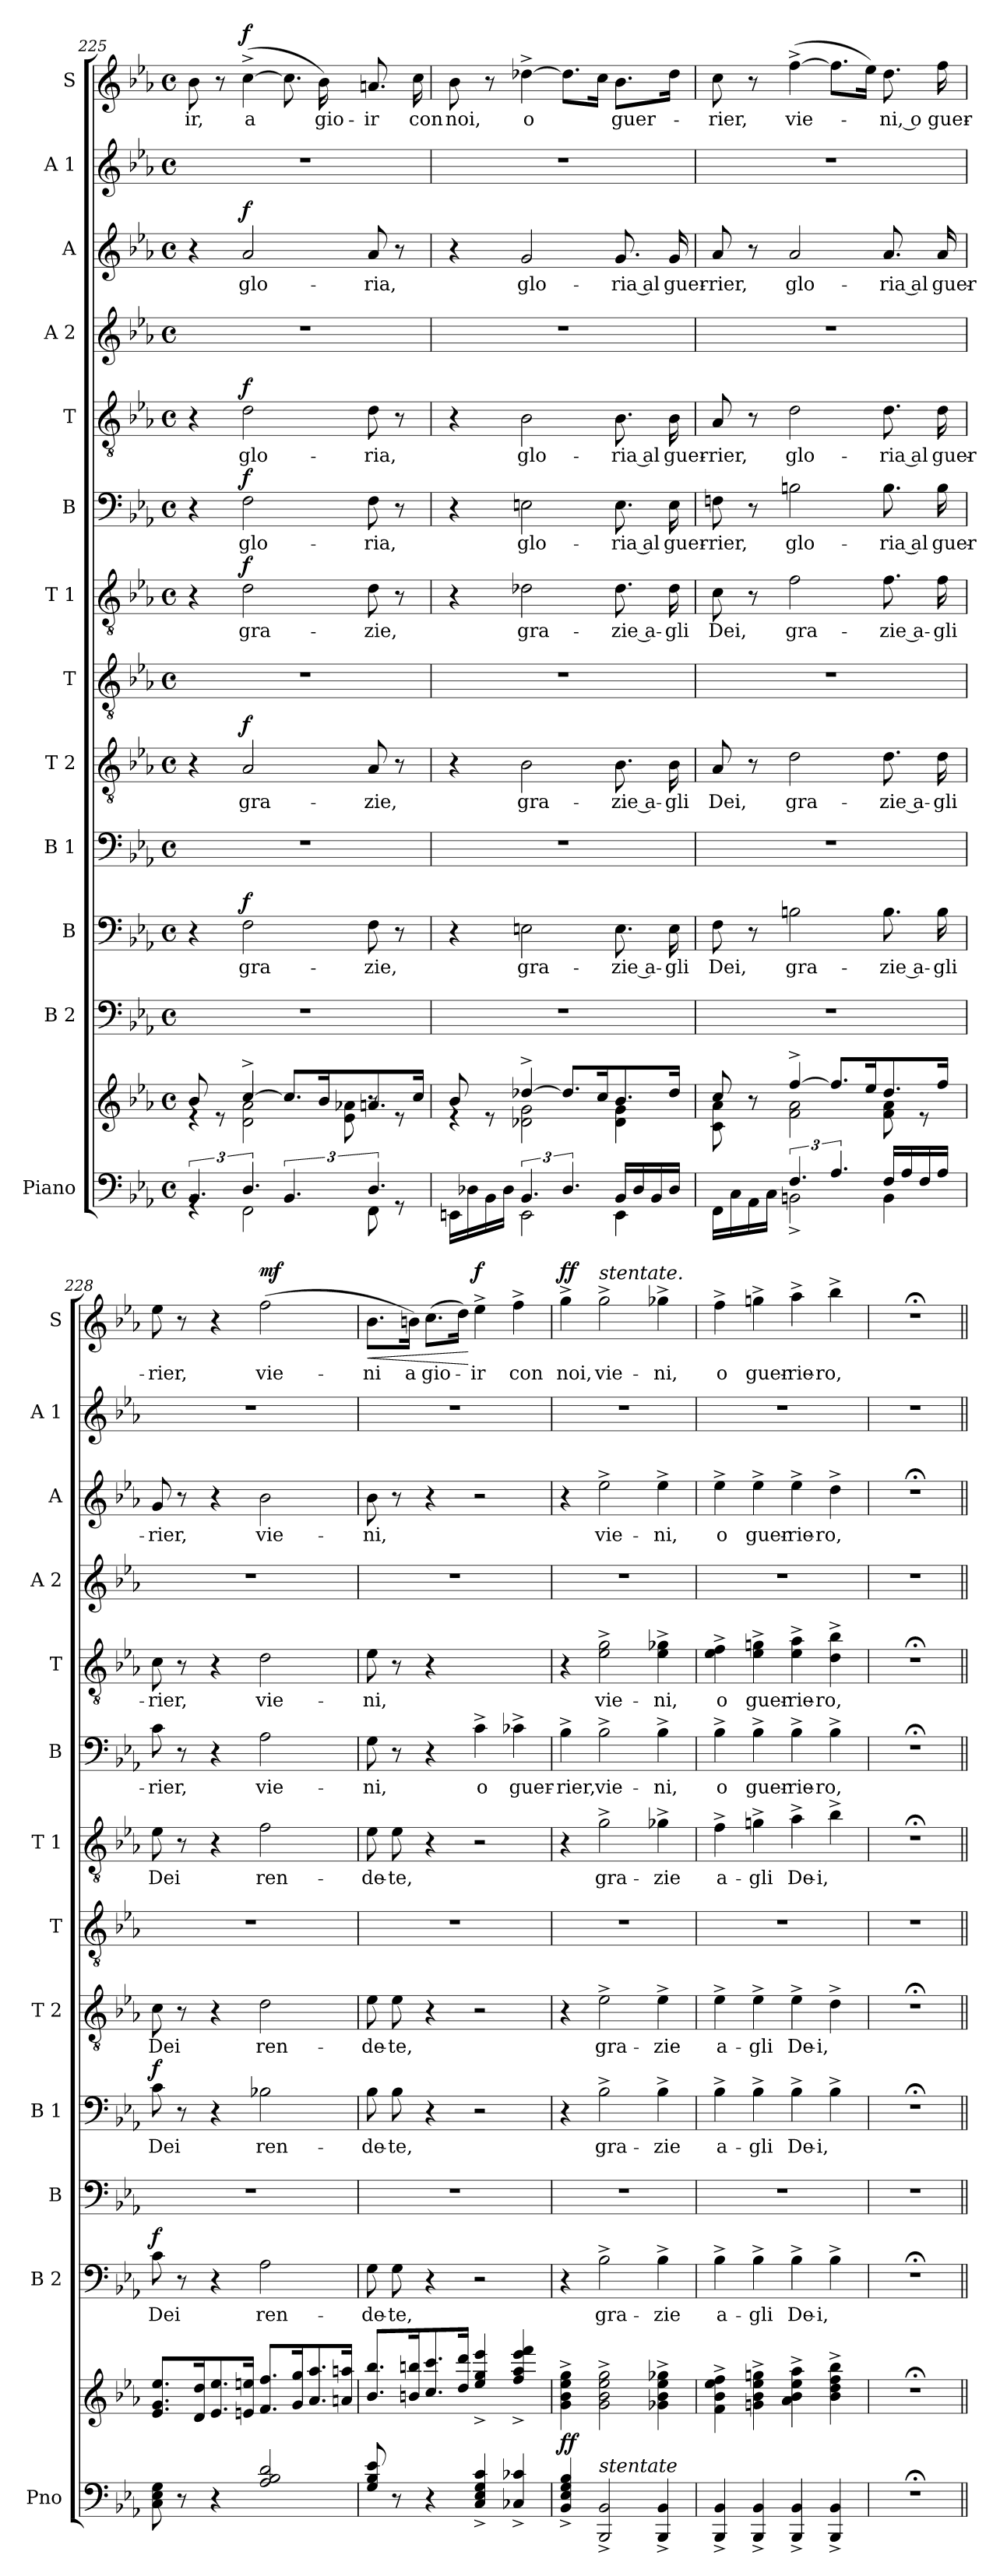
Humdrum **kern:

**kern	**kern	**dynam	**kern	**text	**dynam	**kern	**text	**dynam	**kern	**text	**dynam	**kern	**text	**dynam	**kern	**kern	**text	**dynam	**kern	**text	**dynam	**kern	**text	**dynam	**kern	**kern	**text	**dynam	**kern	**kern	**text	**dynam
*part13	*part13	*part13	*part12	*part12	*part12	*part11	*part11	*part11	*part10	*part10	*part10	*part9	*part9	*part9	*part8	*part7	*part7	*part7	*part6	*part6	*part6	*part5	*part5	*part5	*part4	*part3	*part3	*part3	*part2	*part1	*part1	*part1
*staff14	*staff13	*staff13/14	*staff12	*staff12	*staff12	*staff11	*staff11	*staff11	*staff10	*staff10	*staff10	*staff9	*staff9	*staff9	*staff8	*staff7	*staff7	*staff7	*staff6	*staff6	*staff6	*staff5	*staff5	*staff5	*staff4	*staff3	*staff3	*staff3	*staff2	*staff1	*staff1	*staff1
*I"Piano	*	*	*I"B 2	*	*	*I"B	*	*	*I"B 1	*	*	*I"T 2	*	*	*I"T	*I"T 1	*	*	*I"B	*	*	*I"T	*	*	*I"A 2	*I"A	*	*	*I"A 1	*I"S	*	*
*I'Pno	*	*	*I'B 2	*	*	*I'B	*	*	*I'B 1	*	*	*I'T 2	*	*	*I'T	*I'T 1	*	*	*I'B	*	*	*I'T	*	*	*I'A 2	*I'A	*	*	*I'A 1	*I'S	*	*
*clefF4	*clefG2	*	*clefF4	*	*	*clefF4	*	*	*clefF4	*	*	*clefGv2	*	*	*clefGv2	*clefGv2	*	*	*clefF4	*	*	*clefGv2	*	*	*clefG2	*clefG2	*	*	*clefG2	*clefG2	*	*
*k[b-e-a-]	*k[b-e-a-]	*	*k[b-e-a-]	*	*	*k[b-e-a-]	*	*	*k[b-e-a-]	*	*	*k[b-e-a-]	*	*	*k[b-e-a-]	*k[b-e-a-]	*	*	*k[b-e-a-]	*	*	*k[b-e-a-]	*	*	*k[b-e-a-]	*k[b-e-a-]	*	*	*k[b-e-a-]	*k[b-e-a-]	*	*
*M4/4	*M4/4	*	*M4/4	*	*	*M4/4	*	*	*M4/4	*	*	*M4/4	*	*	*M4/4	*M4/4	*	*	*M4/4	*	*	*M4/4	*	*	*M4/4	*M4/4	*	*	*M4/4	*M4/4	*	*
*met(c)	*met(c)	*	*met(c)	*	*	*met(c)	*	*	*met(c)	*	*	*met(c)	*	*	*met(c)	*met(c)	*	*	*met(c)	*	*	*met(c)	*	*	*met(c)	*met(c)	*	*	*met(c)	*met(c)	*	*
=225	=225	=225	=225	=225	=225	=225	=225	=225	=225	=225	=225	=225	=225	=225	=225	=225	=225	=225	=225	=225	=225	=225	=225	=225	=225	=225	=225	=225	=225	=225	=225	=225
*^	*^	*	*	*	*	*	*	*	*	*	*	*	*	*	*	*	*	*	*	*	*	*	*	*	*	*	*	*	*	*	*	*
*	*	*	*^	*	*	*	*	*	*	*	*	*	*	*	*	*	*	*	*	*	*	*	*	*	*	*	*	*	*	*	*	*	*	*
!	!	!	!	!	!	!	!	!	!	!	!	!	!	!	!	!	!	!	!	!	!	!	!	!	!	!	!	!	!	!	!	!	!	!LO:LY:b	!
6.BB-/	4rGG	8b-/	4re	2.ryy	.	1r	.	.	4r	.	.	1r	.	.	4r	.	.	1r	4r	.	.	4r	.	.	4r	.	.	1r	4r	.	.	1r	8b-\	-ir,	.
.	.	8re	.	.	.	.	.	.	.	.	.	.	.	.	.	.	.	.	.	.	.	.	.	.	.	.	.	.	.	.	.	.	8r	.	.
!	!	!	!	!	!	!	!	!	!	!LO:LY:b	!LO:DY:a	!	!	!	!	!LO:LY:b	!LO:DY:a	!	!	!LO:LY:b	!LO:DY:a	!	!LO:LY:b	!LO:DY:a	!	!LO:LY:b	!LO:DY:a	!	!	!LO:LY:b	!LO:DY:a	!	!	!LO:LY:b	!LO:DY:a
6.D/	2FF\	[4cc^/	2d\ 2a-\	.	.	.	.	.	2F\	gra-	f	.	.	.	2A-/	gra-	f	.	2d\	gra-	f	2F\	glo-	f	2d\	glo-	f	.	2a-/	glo-	f	.	(>[4cc^\	a	f
6.BB-/	.	8.cc/L]	.	.	.	.	.	.	.	.	.	.	.	.	.	.	.	.	.	.	.	.	.	.	.	.	.	.	.	.	.	.	8.cc\]	.	.
!	!	!	!	!	!	!	!	!	!	!	!	!	!	!	!	!	!	!	!	!	!	!	!	!	!	!	!	!	!	!	!	!	!	!LO:LY:b	!
.	.	16b-/K	.	.	.	.	.	.	.	.	.	.	.	.	.	.	.	.	.	.	.	.	.	.	.	.	.	.	.	.	.	.	16b-\)	gio-	.
!	!	!	!	!	!	!	!	!	!	!LO:LY:b	!	!	!	!	!	!LO:LY:b	!	!	!	!LO:LY:b	!	!	!LO:LY:b	!	!	!LO:LY:b	!	!	!	!LO:LY:b	!	!	!	!LO:LY:b	!
6.D/	8FF\	8.an/	8e-\ 8a-X\	8r	.	.	.	.	8F\	-zie,	.	.	.	.	8A-/	-zie,	.	.	8d\	-zie,	.	8F\	-ria,	.	8d\	-ria,	.	.	8a-/	-ria,	.	.	8.an/	-ir	.
.	8rGG	.	8re	8ryy	.	.	.	.	8r	.	.	.	.	.	8r	.	.	.	8r	.	.	8r	.	.	8r	.	.	.	8r	.	.	.	.	.	.
!	!	!	!	!	!	!	!	!	!	!	!	!	!	!	!	!	!	!	!	!	!	!	!	!	!	!	!	!	!	!	!	!	!	!LO:LY:b	!
.	.	16cc/Jk	.	.	.	.	.	.	.	.	.	.	.	.	.	.	.	.	.	.	.	.	.	.	.	.	.	.	.	.	.	.	16cc\	con	.
*	*	*	*v	*v	*	*	*	*	*	*	*	*	*	*	*	*	*	*	*	*	*	*	*	*	*	*	*	*	*	*	*	*	*	*	*
=226	=226	=226	=226	=226	=226	=226	=226	=226	=226	=226	=226	=226	=226	=226	=226	=226	=226	=226	=226	=226	=226	=226	=226	=226	=226	=226	=226	=226	=226	=226	=226	=226	=226	=226
!	!	!	!	!	!	!	!	!	!	!	!	!	!	!	!	!	!	!	!	!	!	!	!	!	!	!	!	!	!	!	!	!	!LO:LY:b	!
16EEn\LL	4ryy	8b-/	4re	.	1r	.	.	4r	.	.	1r	.	.	4r	.	.	1r	4r	.	.	4r	.	.	4r	.	.	1r	4r	.	.	1r	8b-\	noi,	.
16D-X\	.	.	.	.	.	.	.	.	.	.	.	.	.	.	.	.	.	.	.	.	.	.	.	.	.	.	.	.	.	.	.	.	.	.
16BB-\	.	8re	.	.	.	.	.	.	.	.	.	.	.	.	.	.	.	.	.	.	.	.	.	.	.	.	.	.	.	.	.	8r	.	.
16D-\JJ	.	.	.	.	.	.	.	.	.	.	.	.	.	.	.	.	.	.	.	.	.	.	.	.	.	.	.	.	.	.	.	.	.	.
!	!	!	!	!	!	!	!	!	!LO:LY:b	!	!	!	!	!	!LO:LY:b	!	!	!	!LO:LY:b	!	!	!LO:LY:b	!	!	!LO:LY:b	!	!	!	!LO:LY:b	!	!	!	!LO:LY:b	!
6.BB-/	2EE\	[4dd-X^/	2d-X\ 2g\	.	.	.	.	2En\	gra-	.	.	.	.	2B-\	gra-	.	.	2d-X\	gra-	.	2En\	glo-	.	2B-\	glo-	.	.	2g/	glo-	.	.	[4dd-X^\	o	.
6.D-/	.	8.dd-/L]	.	.	.	.	.	.	.	.	.	.	.	.	.	.	.	.	.	.	.	.	.	.	.	.	.	.	.	.	.	8.dd-\L]	.	.
.	.	16cc/K	.	.	.	.	.	.	.	.	.	.	.	.	.	.	.	.	.	.	.	.	.	.	.	.	.	.	.	.	.	16cc\Jk	.	.
!	!	!	!	!	!	!	!	!	!LO:LY:b	!	!	!	!	!	!LO:LY:b	!	!	!	!LO:LY:b	!	!	!LO:LY:b	!	!	!LO:LY:b	!	!	!	!LO:LY:b	!	!	!	!LO:LY:b	!
16BB-/LL	4EE\	8.b-/	4d-\ 4g\	.	.	.	.	8.E\	-zie a-	.	.	.	.	8.B-\	-zie a-	.	.	8.d-\	-zie a-	.	8.E\	-ria al	.	8.B-\	-ria al	.	.	8.g/	-ria al	.	.	8.b-\L	guer-	.
16D-/	.	.	.	.	.	.	.	.	.	.	.	.	.	.	.	.	.	.	.	.	.	.	.	.	.	.	.	.	.	.	.	.	.	.
16BB-/	.	.	.	.	.	.	.	.	.	.	.	.	.	.	.	.	.	.	.	.	.	.	.	.	.	.	.	.	.	.	.	.	.	.
!	!	!	!	!	!	!	!	!	!LO:LY:b	!	!	!	!	!	!LO:LY:b	!	!	!	!LO:LY:b	!	!	!LO:LY:b	!	!	!LO:LY:b	!	!	!	!LO:LY:b	!	!	!	!	!
16D-/JJ	.	16dd-/Jk	.	.	.	.	.	16E\	-gli	.	.	.	.	16B-\	-gli	.	.	16d-\	-gli	.	16E\	guer-	.	16B-\	guer-	.	.	16g/	guer-	.	.	16dd-\Jk	.	.
=227	=227	=227	=227	=227	=227	=227	=227	=227	=227	=227	=227	=227	=227	=227	=227	=227	=227	=227	=227	=227	=227	=227	=227	=227	=227	=227	=227	=227	=227	=227	=227	=227	=227	=227
!	!	!	!	!	!	!	!	!	!LO:LY:b	!	!	!	!	!	!LO:LY:b	!	!	!	!LO:LY:b	!	!	!LO:LY:b	!	!	!LO:LY:b	!	!	!	!LO:LY:b	!	!	!	!LO:LY:b	!
16FF\LL	4ryy	8cc/	8c\ 8a-\	.	1r	.	.	8F\	Dei,	.	1r	.	.	8A-/	Dei,	.	1r	8c\	Dei,	.	8Fn\	-rier,	.	8A-/	-rier,	.	1r	8a-/	-rier,	.	1r	8cc\	-rier,	.
16C\	.	.	.	.	.	.	.	.	.	.	.	.	.	.	.	.	.	.	.	.	.	.	.	.	.	.	.	.	.	.	.	.	.	.
16AA-\	.	8r	8ryy	.	.	.	.	8r	.	.	.	.	.	8r	.	.	.	8r	.	.	8r	.	.	8r	.	.	.	8r	.	.	.	8r	.	.
16C\JJ	.	.	.	.	.	.	.	.	.	.	.	.	.	.	.	.	.	.	.	.	.	.	.	.	.	.	.	.	.	.	.	.	.	.
!	!	!	!	!	!	!	!	!	!LO:LY:b	!	!	!	!	!	!LO:LY:b	!	!	!	!LO:LY:b	!	!	!LO:LY:b	!	!	!LO:LY:b	!	!	!	!LO:LY:b	!	!	!	!LO:LY:b	!
6.F/	2BBn^\	[4ff^/	2f\ 2a-\	.	.	.	.	2Bn\	gra-	.	.	.	.	2d\	gra-	.	.	2f\	gra-	.	2Bn\	glo-	.	2d\	glo-	.	.	2a-/	glo-	.	.	(>[4ff^\	vie-	.
6.A-/	.	8.ff/L]	.	.	.	.	.	.	.	.	.	.	.	.	.	.	.	.	.	.	.	.	.	.	.	.	.	.	.	.	.	8.ff\L]	.	.
.	.	16ee-/K	.	.	.	.	.	.	.	.	.	.	.	.	.	.	.	.	.	.	.	.	.	.	.	.	.	.	.	.	.	16ee-\Jk)	.	.
!	!	!	!	!	!	!	!	!	!LO:LY:b	!	!	!	!	!	!LO:LY:b	!	!	!	!LO:LY:b	!	!	!LO:LY:b	!	!	!LO:LY:b	!	!	!	!LO:LY:b	!	!	!	!LO:LY:b	!
16F/LL	4BB\	8.dd/	8f\ 8a-\	.	.	.	.	8.B\	-zie a-	.	.	.	.	8.d\	-zie a-	.	.	8.f\	-zie a-	.	8.B\	-ria al	.	8.d\	-ria al	.	.	8.a-/	-ria al	.	.	8.dd\	-ni, o	.
16A-/	.	.	.	.	.	.	.	.	.	.	.	.	.	.	.	.	.	.	.	.	.	.	.	.	.	.	.	.	.	.	.	.	.	.
16F/	.	.	8re	.	.	.	.	.	.	.	.	.	.	.	.	.	.	.	.	.	.	.	.	.	.	.	.	.	.	.	.	.	.	.
!	!	!	!	!	!	!	!	!	!LO:LY:b	!	!	!	!	!	!LO:LY:b	!	!	!	!LO:LY:b	!	!	!LO:LY:b	!	!	!LO:LY:b	!	!	!	!LO:LY:b	!	!	!	!LO:LY:b	!
16A-/JJ	.	16ff/Jk	.	.	.	.	.	16B\	-gli	.	.	.	.	16d\	-gli	.	.	16f\	-gli	.	16B\	guer-	.	16d\	guer-	.	.	16a-/	guer-	.	.	16ff\	guer-	.
*v	*v	*	*	*	*	*	*	*	*	*	*	*	*	*	*	*	*	*	*	*	*	*	*	*	*	*	*	*	*	*	*	*	*	*
*	*v	*v	*	*	*	*	*	*	*	*	*	*	*	*	*	*	*	*	*	*	*	*	*	*	*	*	*	*	*	*	*	*	*
!!LO:PB:g=z
=228	=228	=228	=228	=228	=228	=228	=228	=228	=228	=228	=228	=228	=228	=228	=228	=228	=228	=228	=228	=228	=228	=228	=228	=228	=228	=228	=228	=228	=228	=228	=228	=228
!	!	!	!	!LO:LY:b	!LO:DY:a	!	!	!	!	!LO:LY:b	!LO:DY:a	!	!LO:LY:b	!	!	!	!LO:LY:b	!	!	!LO:LY:b	!	!	!LO:LY:b	!	!	!	!LO:LY:b	!	!	!	!LO:LY:b	!
8C\ 8E-\ 8G\	8.e-/ 8.g/ 8.ee-/L	.	8c\	Dei	f	1r	.	.	8c\	Dei	f	8c\	Dei	.	1r	8e-\	Dei	.	8c\	-rier,	.	8c\	-rier,	.	1r	8g/	-rier,	.	1r	8ee-\	-rier,	.
8r	.	.	8r	.	.	.	.	.	8r	.	.	8r	.	.	.	8r	.	.	8r	.	.	8r	.	.	.	8r	.	.	.	8r	.	.
.	16d/ 16dd/K	.	.	.	.	.	.	.	.	.	.	.	.	.	.	.	.	.	.	.	.	.	.	.	.	.	.	.	.	.	.	.
4r	8.e-/ 8.ee-/	.	4r	.	.	.	.	.	4r	.	.	4r	.	.	.	4r	.	.	4r	.	.	4r	.	.	.	4r	.	.	.	4r	.	.
.	16en/ 16een/Jk	.	.	.	.	.	.	.	.	.	.	.	.	.	.	.	.	.	.	.	.	.	.	.	.	.	.	.	.	.	.	.
!	!	!	!	!LO:LY:b	!	!	!	!	!	!LO:LY:b	!	!	!LO:LY:b	!	!	!	!LO:LY:b	!	!	!LO:LY:b	!	!	!LO:LY:b	!	!	!	!LO:LY:b	!	!	!	!LO:LY:b	!LO:DY:a
2A-/ 2B-/ 2d/	8.f/ 8.ff/L	.	2A-\	ren-	.	.	.	.	2B-X\	ren-	.	2d\	ren-	.	.	2f\	ren-	.	2A-\	vie-	.	2d\	vie-	.	.	2b-\	vie-	.	.	(>2ff\	vie-	mf
.	16g/ 16gg/K	.	.	.	.	.	.	.	.	.	.	.	.	.	.	.	.	.	.	.	.	.	.	.	.	.	.	.	.	.	.	.
.	8.a-/ 8.aa-/	.	.	.	.	.	.	.	.	.	.	.	.	.	.	.	.	.	.	.	.	.	.	.	.	.	.	.	.	.	.	.
.	16an/ 16aan/Jk	.	.	.	.	.	.	.	.	.	.	.	.	.	.	.	.	.	.	.	.	.	.	.	.	.	.	.	.	.	.	.
=229	=229	=229	=229	=229	=229	=229	=229	=229	=229	=229	=229	=229	=229	=229	=229	=229	=229	=229	=229	=229	=229	=229	=229	=229	=229	=229	=229	=229	=229	=229	=229	=229
!	!	!	!	!LO:LY:b	!	!	!	!	!	!LO:LY:b	!	!	!LO:LY:b	!	!	!	!LO:LY:b	!	!	!LO:LY:b	!	!	!LO:LY:b	!	!	!	!LO:LY:b	!	!	!	!LO:LY:b	!LO:HP:b
8G/ 8B-/ 8e-/	8.b-/ 8.bb-/L	.	8G\	-de-	.	1r	.	.	8B-\	-de-	.	8e-\	-de-	.	1r	8e-\	-de-	.	8G\	-ni,	.	8e-\	-ni,	.	1r	8b-\	-ni,	.	1r	8.b-\L	-ni	<
!	!	!	!	!LO:LY:b	!	!	!	!	!	!LO:LY:b	!	!	!LO:LY:b	!	!	!	!LO:LY:b	!	!	!	!	!	!	!	!	!	!	!	!	!	!	!
8r	.	.	8G\	-te,	.	.	.	.	8B-\	-te,	.	8e-\	-te,	.	.	8e-\	-te,	.	8r	.	.	8r	.	.	.	8r	.	.	.	.	.	.
!	!	!	!	!	!	!	!	!	!	!	!	!	!	!	!	!	!	!	!	!	!	!	!	!	!	!	!	!	!	!	!LO:LY:b	!
.	16bn/ 16bbn/K	.	.	.	.	.	.	.	.	.	.	.	.	.	.	.	.	.	.	.	.	.	.	.	.	.	.	.	.	16bn\Jk)	a	.
!	!	!	!	!	!	!	!	!	!	!	!	!	!	!	!	!	!	!	!	!	!	!	!	!	!	!	!	!	!	!	!LO:LY:b	!
4r	8.cc/ 8.ccc/	.	4r	.	.	.	.	.	4r	.	.	4r	.	.	.	4r	.	.	4r	.	.	4r	.	.	.	4r	.	.	.	(>8.cc\L	gio-	.
.	16dd/ 16ddd/Jk	.	.	.	.	.	.	.	.	.	.	.	.	.	.	.	.	.	.	.	.	.	.	.	.	.	.	.	.	16dd\Jk)	.	.
!	!	!	!	!	!	!	!	!	!	!	!	!	!	!	!	!	!	!	!	!LO:LY:b	!	!	!	!	!	!	!	!	!	!	!LO:LY:b	!LO:DY:n=1:a
4C/^ 4E-/^ 4G/^ 4c/^	4ee-/^ 4gg/^ 4eee-/^	.	2r	.	.	.	.	.	2r	.	.	2r	.	.	.	2r	.	.	4c^\	o	.	2ryy	.	.	.	2r	.	.	.	4ee-^\	-ir	[ f
!	!	!	!	!	!	!	!	!	!	!	!	!	!	!	!	!	!	!	!	!LO:LY:b	!	!	!	!	!	!	!	!	!	!	!LO:LY:b	!
4C-X/^ 4c-X/^	4ff/^ 4aa-/^ 4eee-/^ 4fff/^	.	.	.	.	.	.	.	.	.	.	.	.	.	.	.	.	.	4c-X^\	guer-	.	.	.	.	.	.	.	.	.	4ff^\	con	.
=230	=230	=230	=230	=230	=230	=230	=230	=230	=230	=230	=230	=230	=230	=230	=230	=230	=230	=230	=230	=230	=230	=230	=230	=230	=230	=230	=230	=230	=230	=230	=230	=230
*	*8va	*	*	*	*	*	*	*	*	*	*	*	*	*	*	*	*	*	*	*	*	*	*	*	*	*	*	*	*	*	*	*
!	!	!LO:DY:b	!	!	!	!	!	!	!	!	!	!	!	!	!	!	!	!	!	!LO:LY:b	!	!	!	!	!	!	!	!	!	!	!LO:LY:b	!LO:DY:a
4BB-/^ 4E-/^ 4G/^ 4B-/^	4gg\^ 4bb-\^ 4eee-\^ 4ggg\^	ff	4r	.	.	1r	.	.	4r	.	.	4r	.	.	1r	4r	.	.	4B-^\	-rier,	.	4r	.	.	1r	4r	.	.	1r	4gg^\	noi,	ff
!	!	!	!	!	!	!	!	!	!	!	!	!	!	!	!	!	!	!	!	!	!	!	!	!	!	!	!	!	!	!LO:TX:a:i:t=stentate.	!	!
!LO:TX:a:i:t=stentate	!	!	!	!	!	!	!	!	!	!	!	!	!	!	!	!	!	!	!	!	!	!	!	!	!	!	!	!	!	!	!	!
!	!	!	!	!LO:LY:b	!	!	!	!	!	!LO:LY:b	!	!	!LO:LY:b	!	!	!	!LO:LY:b	!	!	!LO:LY:b	!	!	!LO:LY:b	!	!	!	!LO:LY:b	!	!	!	!LO:LY:b	!
2BBB-/^ 2BB-/^	2gg\^ 2bb-\^ 2eee-\^ 2ggg\^	.	2B-^\	gra-	.	.	.	.	2B-^\	gra-	.	2e-^\	gra-	.	.	2g^\	gra-	.	2B-^\	vie-	.	2e-!\^ 2g\^	vie-	.	.	2ee-^\	vie-	.	.	2gg^\	vie-	.
!	!	!	!	!LO:LY:b	!	!	!	!	!	!LO:LY:b	!	!	!LO:LY:b	!	!	!	!LO:LY:b	!	!	!LO:LY:b	!	!	!LO:LY:b	!	!	!	!LO:LY:b	!	!	!	!LO:LY:b	!
4BBB-/^ 4BB-/^	4gg-X\^ 4bb-\^ 4eee-\^ 4ggg-X\^	.	4B-^\	-zie	.	.	.	.	4B-^\	-zie	.	4e-^\	-zie	.	.	4g-X^\	-zie	.	4B-^\	-ni,	.	4e-!\^ 4g-X\^	-ni,	.	.	4ee-^\	-ni,	.	.	4gg-X^\	-ni,	.
=231	=231	=231	=231	=231	=231	=231	=231	=231	=231	=231	=231	=231	=231	=231	=231	=231	=231	=231	=231	=231	=231	=231	=231	=231	=231	=231	=231	=231	=231	=231	=231	=231
!	!	!	!	!LO:LY:b	!	!	!	!	!	!LO:LY:b	!	!	!LO:LY:b	!	!	!	!LO:LY:b	!	!	!LO:LY:b	!	!	!LO:LY:b	!	!	!	!LO:LY:b	!	!	!	!LO:LY:b	!
4BBB-/^ 4BB-/^	4ff\^ 4bb-\^ 4eee-\^ 4fff\^	.	4B-^\	a-	.	1r	.	.	4B-^\	a-	.	4e-^\	a-	.	1r	4f^\	a-	.	4B-^\	o	.	4e-!\^ 4f\^	o	.	1r	4ee-^\	o	.	1r	4ff^\	o	.
!	!	!	!	!LO:LY:b	!	!	!	!	!	!LO:LY:b	!	!	!LO:LY:b	!	!	!	!LO:LY:b	!	!	!LO:LY:b	!	!	!LO:LY:b	!	!	!	!LO:LY:b	!	!	!	!LO:LY:b	!
4BBB-/^ 4BB-/^	4ggn\^ 4bb-\^ 4eee-\^ 4gggn\^	.	4B-^\	-gli	.	.	.	.	4B-^\	-gli	.	4e-^\	-gli	.	.	4gn^\	-gli	.	4B-^\	guer-	.	4e-!\^ 4gn\^	guer-	.	.	4ee-^\	guer-	.	.	4ggn^\	guer-	.
!	!	!	!	!LO:LY:b	!	!	!	!	!	!LO:LY:b	!	!	!LO:LY:b	!	!	!	!LO:LY:b	!	!	!LO:LY:b	!	!	!LO:LY:b	!	!	!	!LO:LY:b	!	!	!	!LO:LY:b	!
4BBB-/^ 4BB-/^	4aa-\^ 4bb-\^ 4eee-\^ 4aaa-\^	.	4B-^\	De-	.	.	.	.	4B-^\	De-	.	4e-^\	De-	.	.	4a-^\	De-	.	4B-^\	-rie-	.	4e-!\^ 4a-\^	-rie-	.	.	4ee-^\	-rie-	.	.	4aa-^\	-rie-	.
!	!	!	!	!LO:LY:b	!	!	!	!	!	!LO:LY:b	!	!	!LO:LY:b	!	!	!	!LO:LY:b	!	!	!LO:LY:b	!	!	!LO:LY:b	!	!	!	!LO:LY:b	!	!	!	!LO:LY:b	!
4BBB-/^ 4BB-/^	4bb-\^ 4ddd\^ 4fff\^ 4bbb-\^	.	4B-^\	-i,	.	.	.	.	4B-^\	-i,	.	4d^\	-i,	.	.	4b-^\	-i,	.	4B-^\	-ro,	.	4d!\^ 4b-\^	-ro,	.	.	4dd^\	-ro,	.	.	4bb-^\	-ro,	.
=232	=232	=232	=232	=232	=232	=232	=232	=232	=232	=232	=232	=232	=232	=232	=232	=232	=232	=232	=232	=232	=232	=232	=232	=232	=232	=232	=232	=232	=232	=232	=232	=232
*	*X8va	*	*	*	*	*	*	*	*	*	*	*	*	*	*	*	*	*	*	*	*	*	*	*	*	*	*	*	*	*	*	*
1r;<	1r;<	.	1r;<	.	.	1r	.	.	1r;<	.	.	1r;<	.	.	1r	1r;<	.	.	1r;<	.	.	1r;<	.	.	1r	1r;<	.	.	1r	1r;<	.	.
=||	=||	=||	=||	=||	=||	=||	=||	=||	=||	=||	=||	=||	=||	=||	=||	=||	=||	=||	=||	=||	=||	=||	=||	=||	=||	=||	=||	=||	=||	=||	=||	=||
*-	*-	*-	*-	*-	*-	*-	*-	*-	*-	*-	*-	*-	*-	*-	*-	*-	*-	*-	*-	*-	*-	*-	*-	*-	*-	*-	*-	*-	*-	*-	*-	*-
